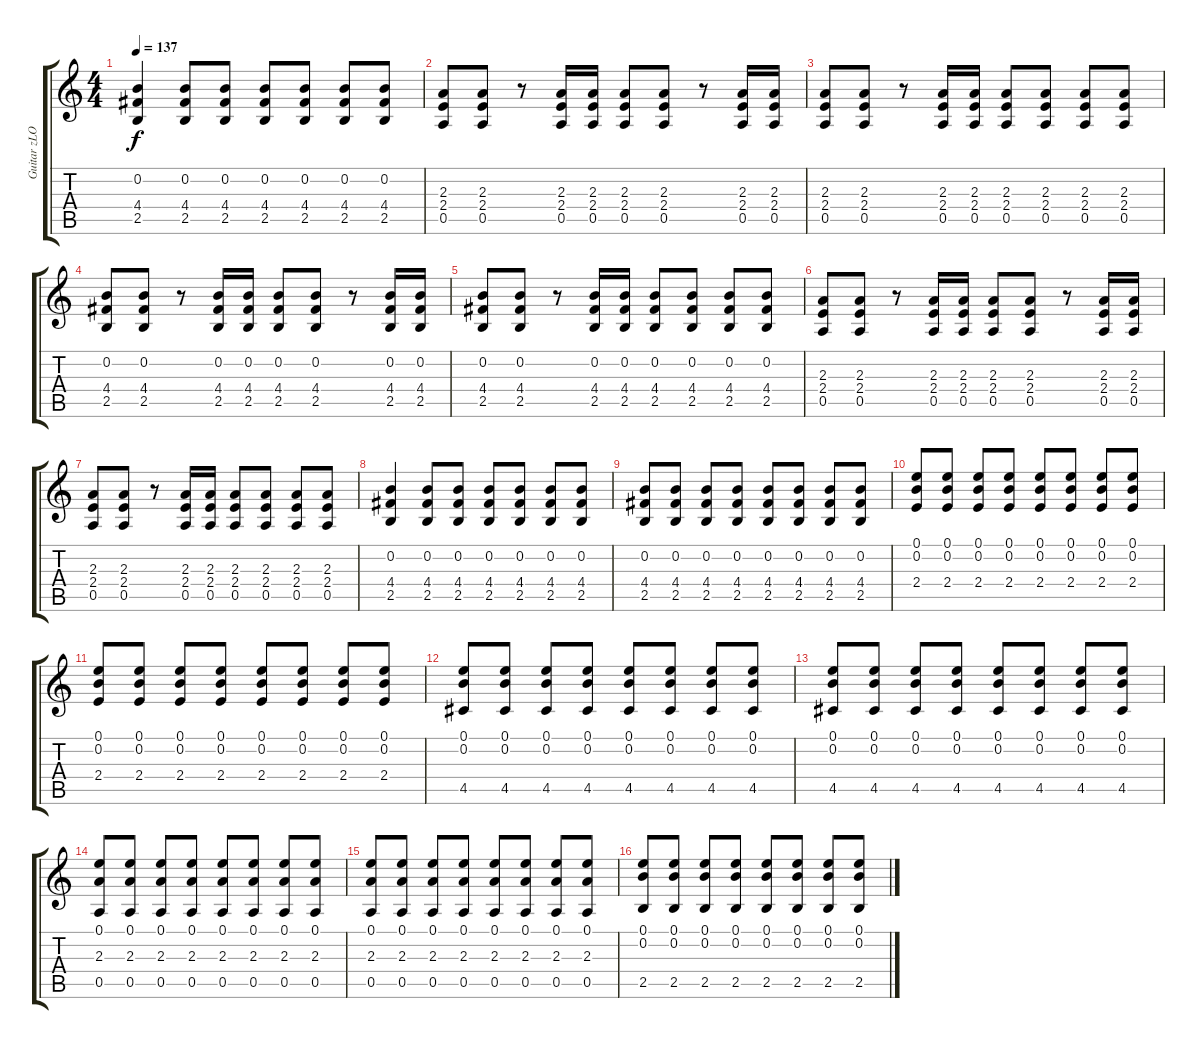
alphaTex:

\track ("Guitar zLOB" "Guitar zLO") {instrument acousticguitarsteel}
\staff {score tabs}
\tuning (E4 B3 G3 D3 A2 E2) {hide}
\ts (4 4)
\tempo 137
\clef g2
\ks c
(0.2 4.4 2.5).4{dy f} (0.2 4.4 2.5).8 (0.2 4.4 2.5).8 (0.2 4.4 2.5).8 (0.2 4.4 2.5).8 (0.2 4.4 2.5).8 (0.2 4.4 2.5).8 |
(2.3 2.4 0.5).8 (2.3 2.4 0.5).8 r.8 (2.3 2.4 0.5).16 (2.3 2.4 0.5).16 (2.3 2.4 0.5).8 (2.3 2.4 0.5).8 r.8 (2.3 2.4 0.5).16 (2.3 2.4 0.5).16 |
(2.3 2.4 0.5).8 (2.3 2.4 0.5).8 r.8 (2.3 2.4 0.5).16 (2.3 2.4 0.5).16 (2.3 2.4 0.5).8 (2.3 2.4 0.5).8 (2.3 2.4 0.5).8 (2.3 2.4 0.5).8 |
(0.2 4.4 2.5).8 (0.2 4.4 2.5).8 r.8 (0.2 4.4 2.5).16 (0.2 4.4 2.5).16 (0.2 4.4 2.5).8 (0.2 4.4 2.5).8 r.8 (0.2 4.4 2.5).16 (0.2 4.4 2.5).16 |
(0.2 4.4 2.5).8 (0.2 4.4 2.5).8 r.8 (0.2 4.4 2.5).16 (0.2 4.4 2.5).16 (0.2 4.4 2.5).8 (0.2 4.4 2.5).8 (0.2 4.4 2.5).8 (0.2 4.4 2.5).8 |
(2.3 2.4 0.5).8 (2.3 2.4 0.5).8 r.8 (2.3 2.4 0.5).16 (2.3 2.4 0.5).16 (2.3 2.4 0.5).8 (2.3 2.4 0.5).8 r.8 (2.3 2.4 0.5).16 (2.3 2.4 0.5).16 |
(2.3 2.4 0.5).8 (2.3 2.4 0.5).8 r.8 (2.3 2.4 0.5).16 (2.3 2.4 0.5).16 (2.3 2.4 0.5).8 (2.3 2.4 0.5).8 (2.3 2.4 0.5).8 (2.3 2.4 0.5).8 |
(0.2 4.4 2.5).4 (0.2 4.4 2.5).8 (0.2 4.4 2.5).8 (0.2 4.4 2.5).8 (0.2 4.4 2.5).8 (0.2 4.4 2.5).8 (0.2 4.4 2.5).8 |
(0.2 4.4 2.5).8 (0.2 4.4 2.5).8 (0.2 4.4 2.5).8 (0.2 4.4 2.5).8 (0.2 4.4 2.5).8 (0.2 4.4 2.5).8 (0.2 4.4 2.5).8 (0.2 4.4 2.5).8 |
(0.1 0.2 2.4).8 (0.1 0.2 2.4).8 (0.1 0.2 2.4).8 (0.1 0.2 2.4).8 (0.1 0.2 2.4).8 (0.1 0.2 2.4).8 (0.1 0.2 2.4).8 (0.1 0.2 2.4).8 |
(0.1 0.2 2.4).8 (0.1 0.2 2.4).8 (0.1 0.2 2.4).8 (0.1 0.2 2.4).8 (0.1 0.2 2.4).8 (0.1 0.2 2.4).8 (0.1 0.2 2.4).8 (0.1 0.2 2.4).8 |
(0.1 0.2 4.5).8 (0.1 0.2 4.5).8 (0.1 0.2 4.5).8 (0.1 0.2 4.5).8 (0.1 0.2 4.5).8 (0.1 0.2 4.5).8 (0.1 0.2 4.5).8 (0.1 0.2 4.5).8 |
(0.1 0.2 4.5).8 (0.1 0.2 4.5).8 (0.1 0.2 4.5).8 (0.1 0.2 4.5).8 (0.1 0.2 4.5).8 (0.1 0.2 4.5).8 (0.1 0.2 4.5).8 (0.1 0.2 4.5).8 |
(0.1 2.3 0.5).8 (0.1 2.3 0.5).8 (0.1 2.3 0.5).8 (0.1 2.3 0.5).8 (0.1 2.3 0.5).8 (0.1 2.3 0.5).8 (0.1 2.3 0.5).8 (0.1 2.3 0.5).8 |
(0.1 2.3 0.5).8 (0.1 2.3 0.5).8 (0.1 2.3 0.5).8 (0.1 2.3 0.5).8 (0.1 2.3 0.5).8 (0.1 2.3 0.5).8 (0.1 2.3 0.5).8 (0.1 2.3 0.5).8 |
(0.1 0.2 2.5).8 (0.1 0.2 2.5).8 (0.1 0.2 2.5).8 (0.1 0.2 2.5).8 (0.1 0.2 2.5).8 (0.1 0.2 2.5).8 (0.1 0.2 2.5).8 (0.1 0.2 2.5).8
